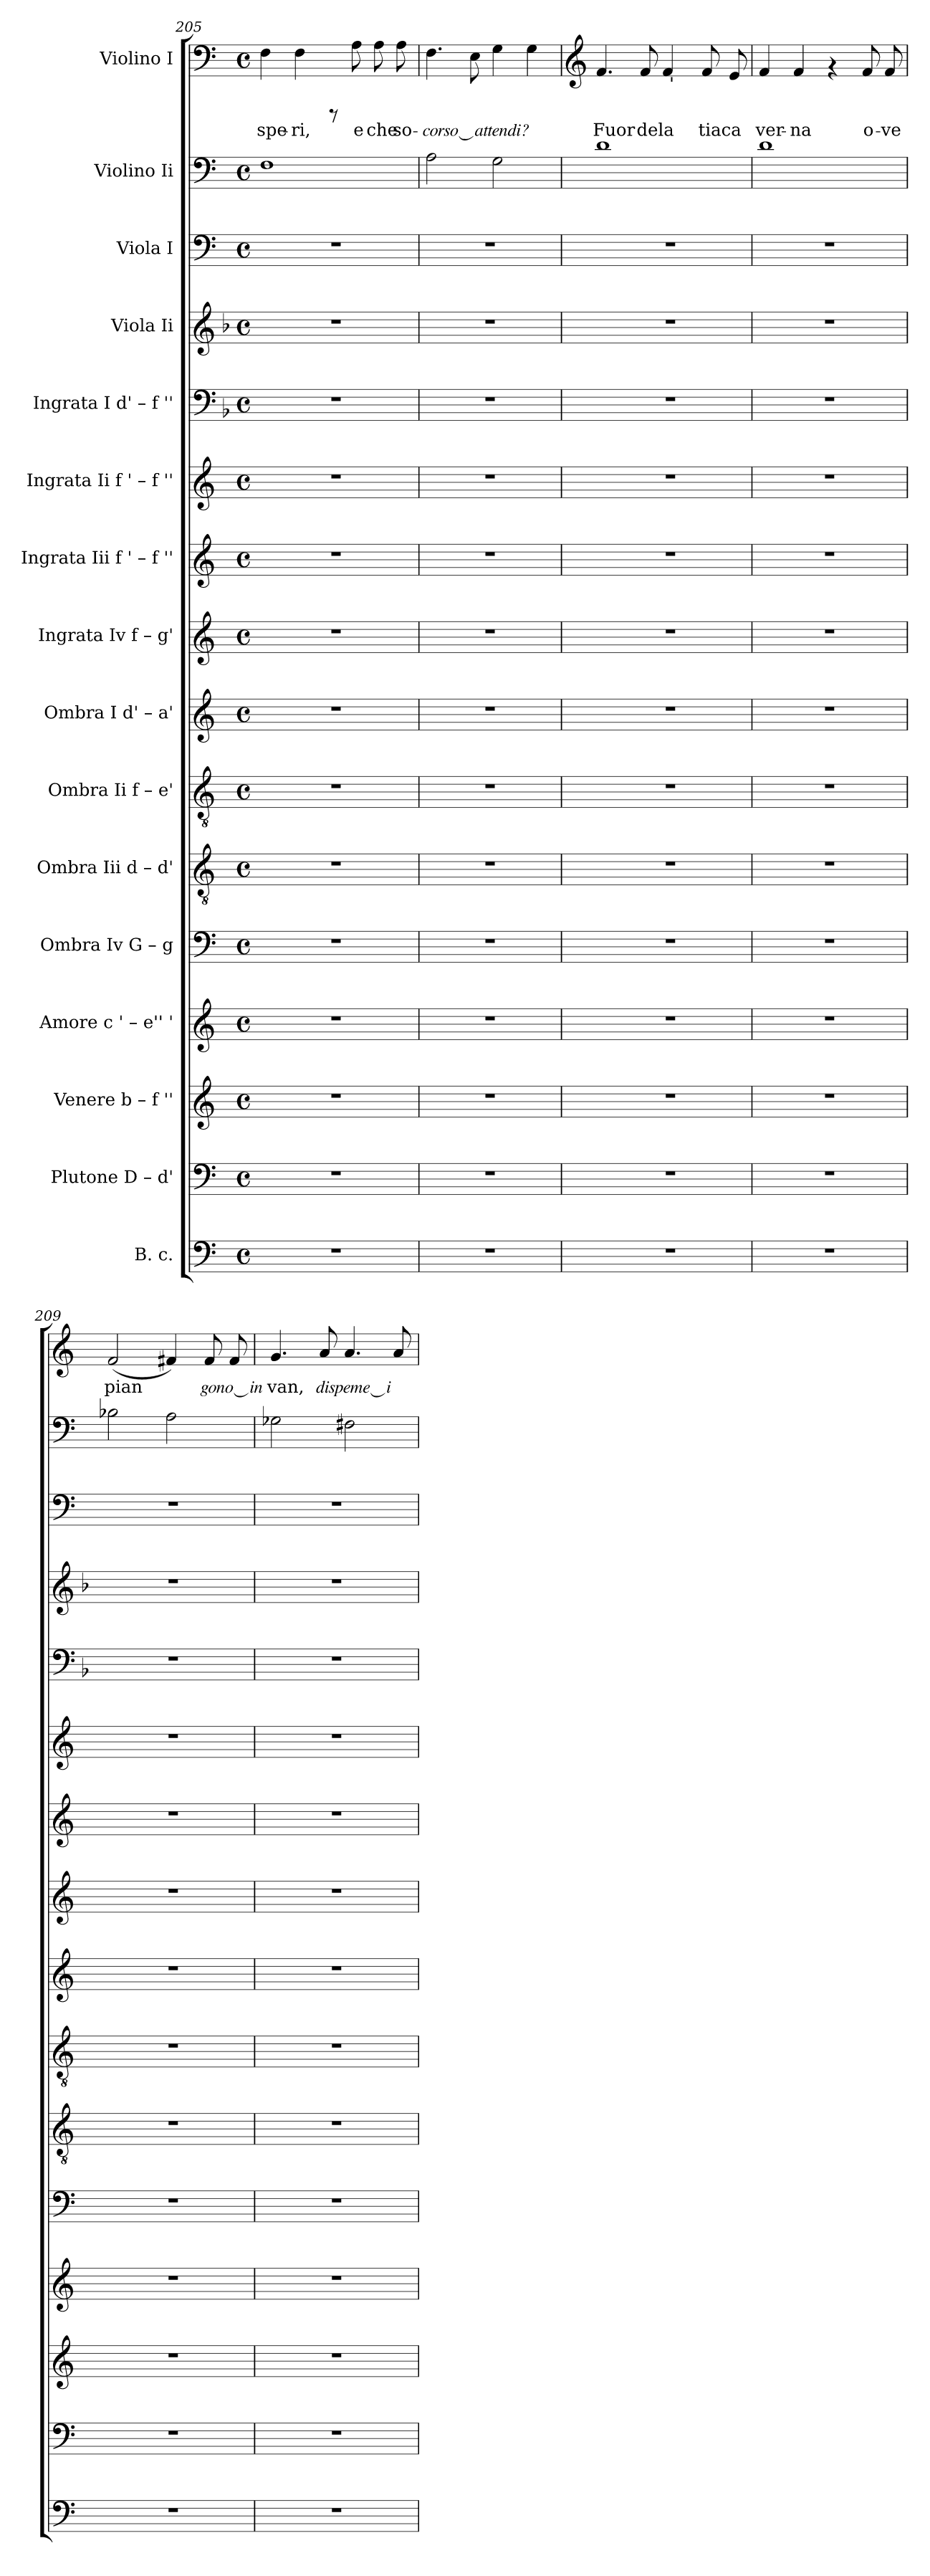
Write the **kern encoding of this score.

**kern	**kern	**kern	**kern	**kern	**kern	**kern	**kern	**kern	**kern	**kern	**kern	**kern	**kern	**kern	**kern	**text
*part16	*part15	*part14	*part13	*part12	*part11	*part10	*part9	*part8	*part7	*part6	*part5	*part4	*part3	*part2	*part1	*part1
*staff16	*staff15	*staff14	*staff13	*staff12	*staff11	*staff10	*staff9	*staff8	*staff7	*staff6	*staff5	*staff4	*staff3	*staff2	*staff1	*staff1
*I"B. c.	*I"Plutone  D – d'	*I"Venere  b – f ''	*I"Amore  c ' – e''  '	*I"Ombra Iv  G – g	*I"Ombra Iii  d – d'	*I"Ombra Ii  f – e'	*I"Ombra I  d' – a'	*I"Ingrata Iv  f – g'	*I"Ingrata Iii  f ' – f ''	*I"Ingrata Ii  f ' – f ''	*I"Ingrata I  d' – f ''	*I"Viola Ii	*I"Viola I	*I"Violino Ii	*I"Violino I	*
*clefF4	*clefF4	*clefG2	*clefG2	*clefF4	*clefGv2	*clefGv2	*clefG2	*clefG2	*clefG2	*clefG2	*clefF4	*clefG2	*clefF4	*clefF4	*clefF4	*
*k[]	*k[]	*k[]	*k[]	*k[]	*k[]	*k[]	*k[]	*k[]	*k[]	*k[]	*k[b-]	*k[b-]	*k[]	*k[]	*k[]	*
*C:	*C:	*C:	*C:	*C:	*C:	*C:	*C:	*C:	*C:	*C:	*F:	*F:	*C:	*C:	*C:	*
*M4/4	*M4/4	*M4/4	*M4/4	*M4/4	*M4/4	*M4/4	*M4/4	*M4/4	*M4/4	*M4/4	*M4/4	*M4/4	*M4/4	*M4/4	*M4/4	*
*met(c)	*met(c)	*met(c)	*met(c)	*met(c)	*met(c)	*met(c)	*met(c)	*met(c)	*met(c)	*met(c)	*met(c)	*met(c)	*met(c)	*met(c)	*met(c)	*
=205	=205	=205	=205	=205	=205	=205	=205	=205	=205	=205	=205	=205	=205	=205	=205	=205
!	!	!	!	!	!	!	!	!	!	!	!	!	!	!	!	!LO:LY:b:cj
1r	1r	1r	1r	1r	1r	1r	1r	1r	1r	1r	1r	1r	1r	1F	4F\	spe-
!	!	!	!	!	!	!	!	!	!	!	!	!	!	!	!	!LO:LY:b:cj
.	.	.	.	.	.	.	.	.	.	.	.	.	.	.	4F\	-ri,
.	.	.	.	.	.	.	.	.	.	.	.	.	.	.	8rCCC	.
!	!	!	!	!	!	!	!	!	!	!	!	!	!	!	!	!LO:LY:b:cj
.	.	.	.	.	.	.	.	.	.	.	.	.	.	.	8A\	e
!	!	!	!	!	!	!	!	!	!	!	!	!	!	!	!	!LO:LY:b:cj
.	.	.	.	.	.	.	.	.	.	.	.	.	.	.	8A\	che
!	!	!	!	!	!	!	!	!	!	!	!	!	!	!	!	!LO:LY:b:cj
.	.	.	.	.	.	.	.	.	.	.	.	.	.	.	8A\	so-
=206	=206	=206	=206	=206	=206	=206	=206	=206	=206	=206	=206	=206	=206	=206	=206	=206
!	!	!	!	!	!	!	!	!	!	!	!	!	!	!	!	!LO:LY:b:cj
1r	1r	1r	1r	1r	1r	1r	1r	1r	1r	1r	1r	1r	1r	2A\	4.F\	-corso‿attendi?
!	!	!	!	!	!	!	!	!	!	!	!	!	!	!	!	!LO:LY:b:cj
.	.	.	.	.	.	.	.	.	.	.	.	.	.	.	8E\	.
!	!	!	!	!	!	!	!	!	!	!	!	!	!	!	!	!LO:LY:b:cj
.	.	.	.	.	.	.	.	.	.	.	.	.	.	2G\	4G\	.
!	!	!	!	!	!	!	!	!	!	!	!	!	!	!	!	!LO:LY:b:cj
.	.	.	.	.	.	.	.	.	.	.	.	.	.	.	4G\	.
!!LO:LB:g=z
=207	=207	=207	=207	=207	=207	=207	=207	=207	=207	=207	=207	=207	=207	=207	=207	=207
*	*	*	*	*	*	*	*	*	*	*	*	*	*	*	*clefG2	*
!	!	!	!	!	!	!	!	!	!	!	!	!	!	!	!LO:TX:a:t=Amore	!
!	!	!	!	!	!	!	!	!	!	!	!	!	!	!	!	!LO:LY:b:cj
*	*	*	*	*	*	*	*	*	*	*	*	*	*	*	*^	*
1r	1r	1r	1r	1r	1r	1r	1r	1r	1r	1r	1r	1r	1r	1d	4.f/	2ryy	Fuor
!	!	!	!	!	!	!	!	!	!	!	!	!	!	!	!	!	!LO:LY:b:cj
.	.	.	.	.	.	.	.	.	.	.	.	.	.	.	8f/	.	dela-
!	!	!	!	!	!	!	!	!	!	!	!	!	!	!	!	!	!LO:LY:b:cj
.	.	.	.	.	.	.	.	.	.	.	.	.	.	.	4f/	64ryy	--
!	!	!	!	!	!	!	!	!	!	!	!	!	!	!	!	!LO:TX:b:t='	!
.	.	.	.	.	.	.	.	.	.	.	.	.	.	.	.	4ryy	.
!	!	!	!	!	!	!	!	!	!	!	!	!	!	!	!	!	!LO:LY:b:cj
.	.	.	.	.	.	.	.	.	.	.	.	.	.	.	8f/	.	-tiaca-
.	.	.	.	.	.	.	.	.	.	.	.	.	.	.	.	8...ryy	.
!	!	!	!	!	!	!	!	!	!	!	!	!	!	!	!	!	!LO:LY:b:cj
.	.	.	.	.	.	.	.	.	.	.	.	.	.	.	8e/	.	--
=208	=208	=208	=208	=208	=208	=208	=208	=208	=208	=208	=208	=208	=208	=208	=208	=208	=208
!	!	!	!	!	!	!	!	!	!	!	!	!	!	!	!	!	!LO:LY:b:cj
*	*	*	*	*	*	*	*	*	*	*	*	*	*	*	*v	*v	*
1r	1r	1r	1r	1r	1r	1r	1r	1r	1r	1r	1r	1r	1r	1d	4f/	-ver-
!	!	!	!	!	!	!	!	!	!	!	!	!	!	!	!	!LO:LY:b:cj
.	.	.	.	.	.	.	.	.	.	.	.	.	.	.	4f/	-na
.	.	.	.	.	.	.	.	.	.	.	.	.	.	.	4rf	.
!	!	!	!	!	!	!	!	!	!	!	!	!	!	!	!	!LO:LY:b:cj
.	.	.	.	.	.	.	.	.	.	.	.	.	.	.	8f/	o-
!	!	!	!	!	!	!	!	!	!	!	!	!	!	!	!	!LO:LY:b:cj
.	.	.	.	.	.	.	.	.	.	.	.	.	.	.	8f/	-ve
=209	=209	=209	=209	=209	=209	=209	=209	=209	=209	=209	=209	=209	=209	=209	=209	=209
!	!	!	!	!	!	!	!	!	!	!	!	!	!	!	!	!LO:LY:b:cj
1r	1r	1r	1r	1r	1r	1r	1r	1r	1r	1r	1r	1r	1r	2B-X\	(<2f/	pian-
!	!	!	!	!	!	!	!	!	!	!	!	!	!	!	!	!LO:LY:b:cj
.	.	.	.	.	.	.	.	.	.	.	.	.	.	2A\	4f#X/)	--
!	!	!	!	!	!	!	!	!	!	!	!	!	!	!	!	!LO:LY:b:cj
.	.	.	.	.	.	.	.	.	.	.	.	.	.	.	8f#/	-gono‿in
!	!	!	!	!	!	!	!	!	!	!	!	!	!	!	!	!LO:LY:b:cj
.	.	.	.	.	.	.	.	.	.	.	.	.	.	.	8f#/	.
=210	=210	=210	=210	=210	=210	=210	=210	=210	=210	=210	=210	=210	=210	=210	=210	=210
!	!	!	!	!	!	!	!	!	!	!	!	!	!	!	!	!LO:LY:b:cj
1r	1r	1r	1r	1r	1r	1r	1r	1r	1r	1r	1r	1r	1r	2G-\	4.g/	van,
!	!	!	!	!	!	!	!	!	!	!	!	!	!	!	!	!LO:LY:b:cj
.	.	.	.	.	.	.	.	.	.	.	.	.	.	.	8a/	dispeme‿i-
!	!	!	!	!	!	!	!	!	!	!	!	!	!	!	!	!LO:LY:b:cj
.	.	.	.	.	.	.	.	.	.	.	.	.	.	2F#X\	4.a/	--
!	!	!	!	!	!	!	!	!	!	!	!	!	!	!	!	!LO:LY:b:cj
.	.	.	.	.	.	.	.	.	.	.	.	.	.	.	8a/	--
=	=	=	=	=	=	=	=	=	=	=	=	=	=	=	=	=
*-	*-	*-	*-	*-	*-	*-	*-	*-	*-	*-	*-	*-	*-	*-	*-	*-
